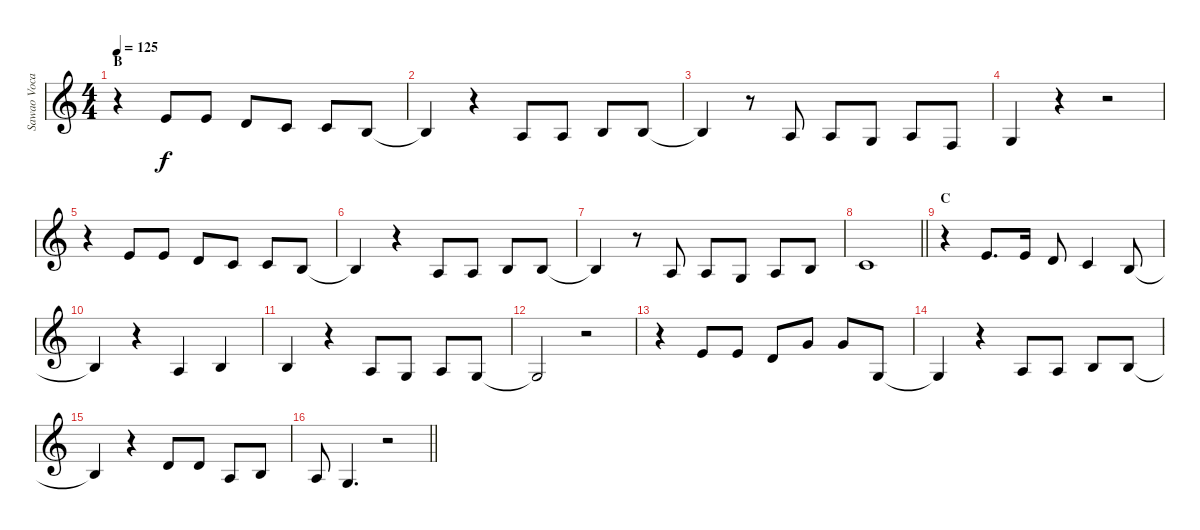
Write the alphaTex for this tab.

\track ("Sawao Vocal" "Sawao Voca") {instrument synthbrass1}
\staff {score}
\tuning (E4 B3 G3 D3 A2 E2) {hide}
\ts (4 4)
\section ("" "B")
\tempo 125
\clef g2
\ks c
r.4{dy f} 0.1.8 0.1.8 3.2.8 1.2.8 1.2.8 0.2.8 |
0.2{t}.4 r.4 2.3.8 2.3.8 0.2.8 0.2.8 |
0.2{t}.4 r.8 2.3.8 2.3.8 0.3.8 2.3.8 3.4.8 |
0.3.4 r.4 r.2 |
r.4 0.1.8 0.1.8 3.2.8 1.2.8 1.2.8 0.2.8 |
0.2{t}.4 r.4 2.3.8 2.3.8 0.2.8 0.2.8 |
0.2{t}.4 r.8 2.3.8 2.3.8 0.3.8 2.3.8 0.2.8 |
\barLineRight lightlight
1.2.1 |
\section ("" "C")
r.4 0.1.8{d} 0.1.16 3.2.8 1.2.4 0.2.8 |
0.2{t}.4 r.4 2.3.4 0.2.4 |
0.2.4 r.4 2.3.8 0.3.8 2.3.8 0.3.8 |
0.3{t}.2 r.2 |
r.4 0.1.8 0.1.8 3.2.8 3.1.8 3.1.8 0.3.8 |
0.3{t}.4 r.4 2.3.8 2.3.8 0.2.8 0.2.8 |
0.2{t}.4 r.4 3.2.8 3.2.8 2.3.8 0.2.8 |
\barLineRight lightlight
2.3.8 0.3.4{d} r.2
